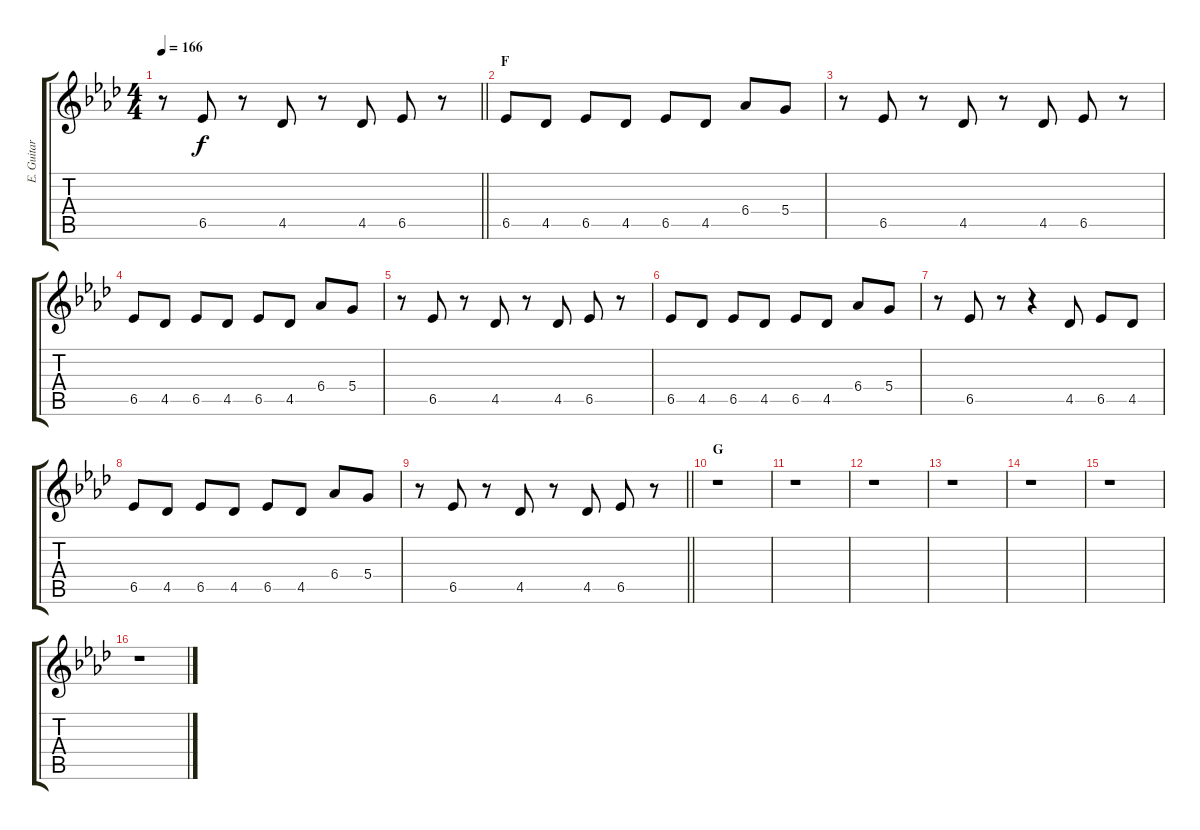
\track ("E. Guitar II" "E. Guitar ") {instrument overdrivenguitar}
\staff {score tabs}
\tuning (E4 B3 G3 D3 A2 E2) {hide}
\ts (4 4)
\tempo 166
\clef g2
\barLineRight lightlight
\ks ab
r.8{dy f} 6.5.8 r.8 4.5.8 r.8 4.5.8 6.5.8 r.8 |
\section ("" "F")
6.5.8 4.5.8 6.5.8 4.5.8 6.5.8 4.5.8 6.4.8 5.4.8 |
r.8 6.5.8 r.8 4.5.8 r.8 4.5.8 6.5.8 r.8 |
6.5.8 4.5.8 6.5.8 4.5.8 6.5.8 4.5.8 6.4.8 5.4.8 |
r.8 6.5.8 r.8 4.5.8 r.8 4.5.8 6.5.8 r.8 |
6.5.8 4.5.8 6.5.8 4.5.8 6.5.8 4.5.8 6.4.8 5.4.8 |
r.8 6.5.8 r.8 r.4 4.5.8 6.5.8 4.5.8 |
6.5.8 4.5.8 6.5.8 4.5.8 6.5.8 4.5.8 6.4.8 5.4.8 |
\barLineRight lightlight
r.8 6.5.8 r.8 4.5.8 r.8 4.5.8 6.5.8 r.8 |
\section ("" "G")
r.1 |
r.1 |
r.1 |
r.1 |
r.1 |
r.1 |
r.1
